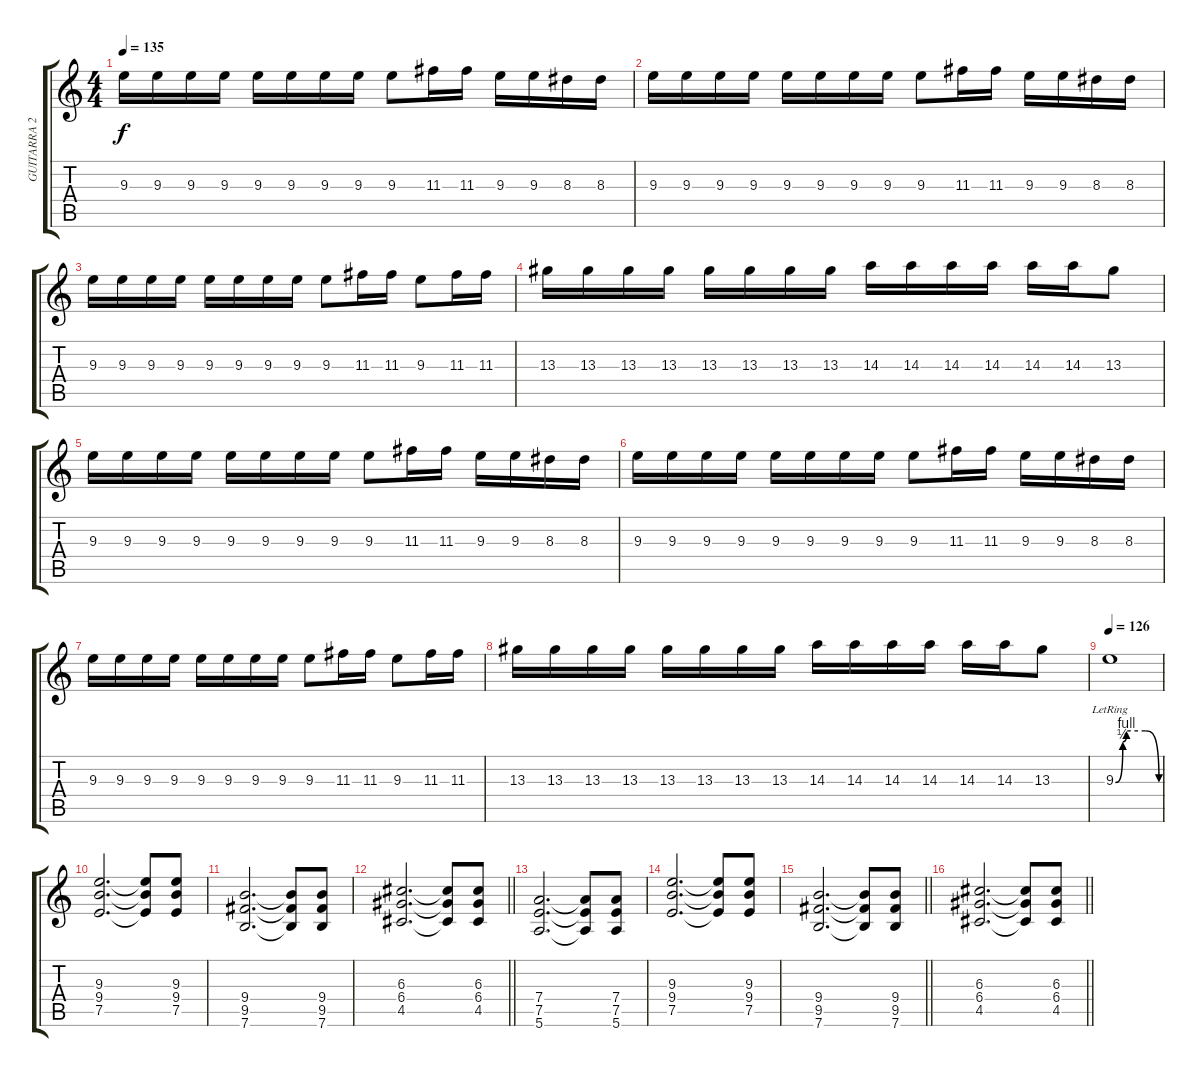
\track ("GUITARRA 2 (SOLO)" "GUITARRA 2") {instrument overdrivenguitar}
\staff {score tabs}
\tuning (E4 B3 G3 D3 A2 E2) {hide}
\ts (4 4)
\tempo 135
\clef g2
\ks c
9.3.16{dy f} 9.3.16 9.3.16 9.3.16 9.3.16 9.3.16 9.3.16 9.3.16 9.3.8 11.3.16 11.3.16 9.3.16 9.3.16 8.3.16 8.3.16 |
9.3.16 9.3.16 9.3.16 9.3.16 9.3.16 9.3.16 9.3.16 9.3.16 9.3.8 11.3.16 11.3.16 9.3.16 9.3.16 8.3.16 8.3.16 |
9.3.16 9.3.16 9.3.16 9.3.16 9.3.16 9.3.16 9.3.16 9.3.16 9.3.8 11.3.16 11.3.16 9.3.8 11.3.16 11.3.16 |
13.3.16 13.3.16 13.3.16 13.3.16 13.3.16 13.3.16 13.3.16 13.3.16 14.3.16 14.3.16 14.3.16 14.3.16 14.3.16 14.3.16 13.3.8 |
9.3.16 9.3.16 9.3.16 9.3.16 9.3.16 9.3.16 9.3.16 9.3.16 9.3.8 11.3.16 11.3.16 9.3.16 9.3.16 8.3.16 8.3.16 |
9.3.16 9.3.16 9.3.16 9.3.16 9.3.16 9.3.16 9.3.16 9.3.16 9.3.8 11.3.16 11.3.16 9.3.16 9.3.16 8.3.16 8.3.16 |
9.3.16 9.3.16 9.3.16 9.3.16 9.3.16 9.3.16 9.3.16 9.3.16 9.3.8 11.3.16 11.3.16 9.3.8 11.3.16 11.3.16 |
13.3.16 13.3.16 13.3.16 13.3.16 13.3.16 13.3.16 13.3.16 13.3.16 14.3.16 14.3.16 14.3.16 14.3.16 14.3.16 14.3.16 13.3.8 |
\tempo 126
9.3{be (custom 0 0 10 2 15 4 41 4 60 0) lr}.1 |
(9.3 9.4 7.5).2{d} (9.3{t} 9.4{t} 7.5{t}).8 (9.3 9.4 7.5).8 |
(9.4 9.5 7.6).2{d} (9.4{t} 9.5{t} 7.6{t}).8 (9.4 9.5 7.6).8 |
\barLineRight lightlight
(6.3 6.4 4.5).2{d} (6.3{t} 6.4{t} 4.5{t}).8 (6.3 6.4 4.5).8 |
(7.4 7.5 5.6).2{d} (7.4{t} 7.5{t} 5.6{t}).8 (7.4 7.5 5.6).8 |
(9.3 9.4 7.5).2{d} (9.3{t} 9.4{t} 7.5{t}).8 (9.3 9.4 7.5).8 |
\barLineRight lightlight
(9.4 9.5 7.6).2{d} (9.4{t} 9.5{t} 7.6{t}).8 (9.4 9.5 7.6).8 |
\barLineRight lightlight
(6.3 6.4 4.5).2{d} (6.3{t} 6.4{t} 4.5{t}).8 (6.3 6.4 4.5).8
